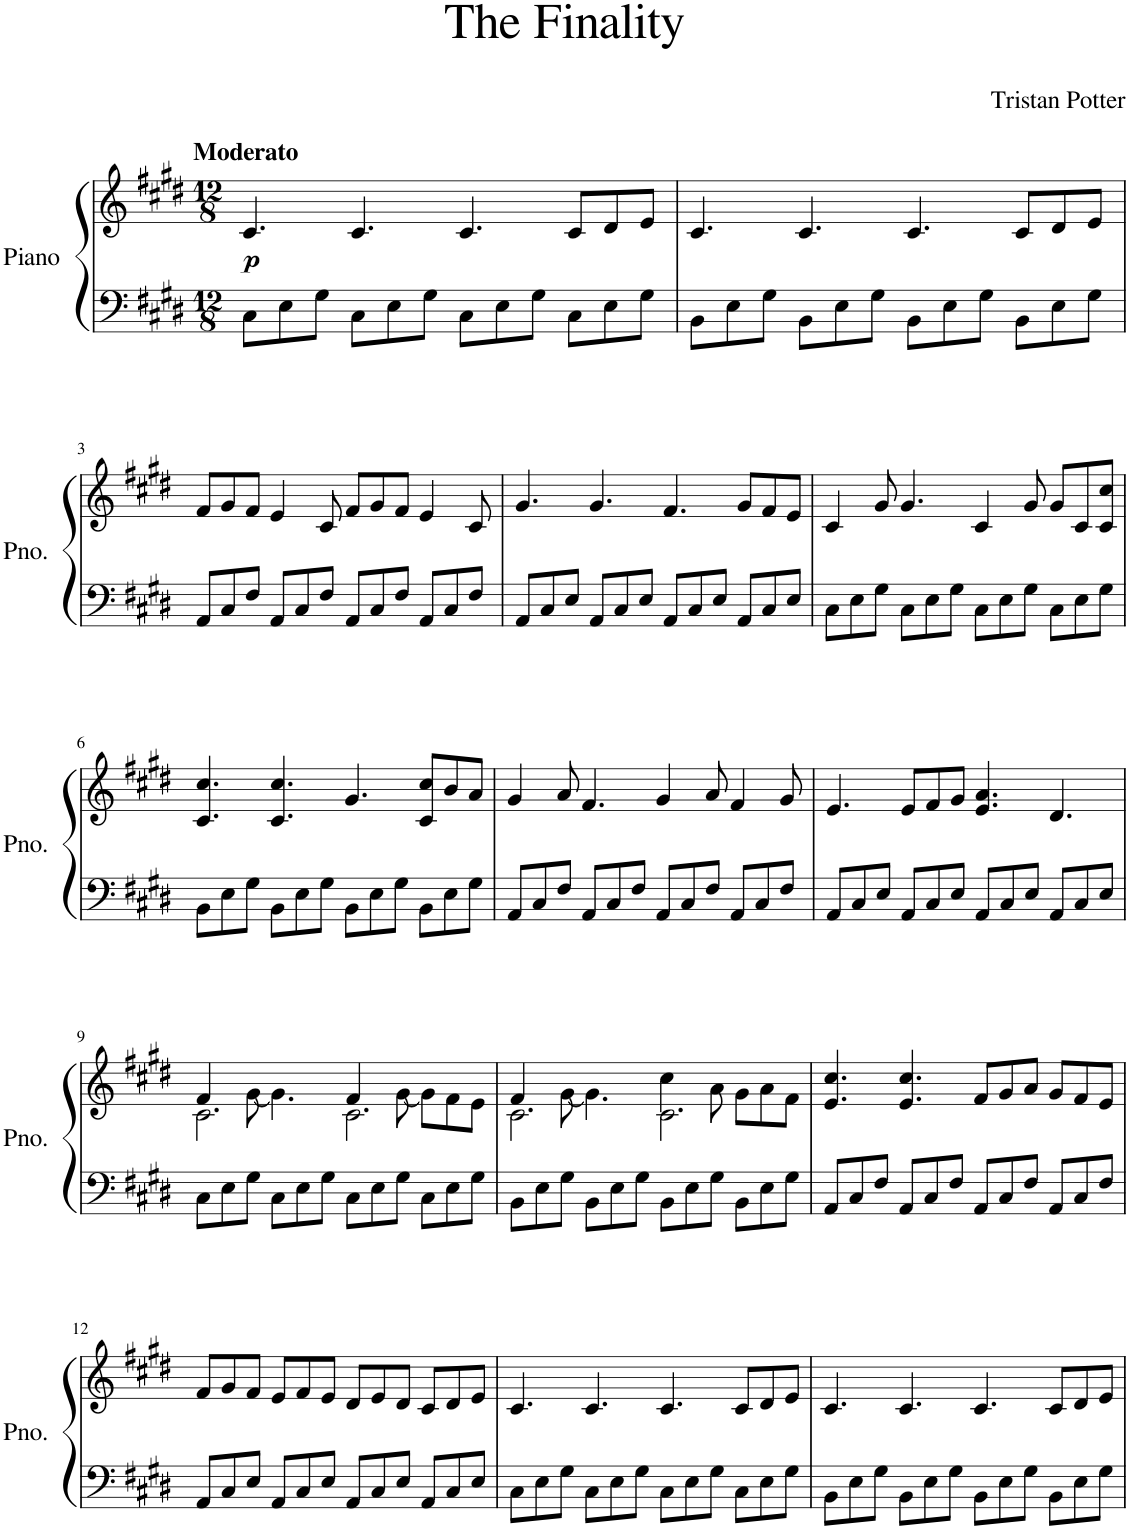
**kern	**kern	**dynam
*part1	*part1	*part1
*staff2	*staff1	*staff1/2
*I"Piano	*	*
*I'Pno.	*	*
*clefF4	*clefG2	*
*k[f#c#g#d#]	*k[f#c#g#d#]	*
*M12/8	*M12/8	*
=1	=1	=1
!	!LO:TX:a:B:t=Moderato	!
!	!	!LO:DY:b
8C#\L	4.c#/	p
8E\	.	.
8G#\J	.	.
8C#\L	4.c#/	.
8E\	.	.
8G#\J	.	.
8C#\L	4.c#/	.
8E\	.	.
8G#\J	.	.
8C#\L	8c#/L	.
8E\	8d#/	.
8G#\J	8e/J	.
=2	=2	=2
8BB\L	4.c#/	.
8E\	.	.
8G#\J	.	.
8BB\L	4.c#/	.
8E\	.	.
8G#\J	.	.
8BB\L	4.c#/	.
8E\	.	.
8G#\J	.	.
8BB\L	8c#/L	.
8E\	8d#/	.
8G#\J	8e/J	.
!!LO:LB:g=z
=3	=3	=3
8AA/L	8f#/L	.
8C#/	8g#/	.
8F#/J	8f#/J	.
8AA/L	4e/	.
8C#/	.	.
8F#/J	8c#/	.
8AA/L	8f#/L	.
8C#/	8g#/	.
8F#/J	8f#/J	.
8AA/L	4e/	.
8C#/	.	.
8F#/J	8c#/	.
=4	=4	=4
8AA/L	4.g#/	.
8C#/	.	.
8E/J	.	.
8AA/L	4.g#/	.
8C#/	.	.
8E/J	.	.
8AA/L	4.f#/	.
8C#/	.	.
8E/J	.	.
8AA/L	8g#/L	.
8C#/	8f#/	.
8E/J	8e/J	.
=5	=5	=5
8C#\L	4c#/	.
8E\	.	.
8G#\J	8g#/	.
8C#\L	4.g#/	.
8E\	.	.
8G#\J	.	.
8C#\L	4c#/	.
8E\	.	.
8G#\J	8g#/	.
8C#\L	8g#/L	.
8E\	8c#/	.
8G#\J	8c#/ 8cc#/J	.
!!LO:LB:g=z
=6	=6	=6
8BB\L	4.c#/ 4.cc#/	.
8E\	.	.
8G#\J	.	.
8BB\L	4.c#/ 4.cc#/	.
8E\	.	.
8G#\J	.	.
8BB\L	4.g#/	.
8E\	.	.
8G#\J	.	.
8BB\L	8c#/ 8cc#/L	.
8E\	8b/	.
8G#\J	8a/J	.
=7	=7	=7
8AA/L	4g#/	.
8C#/	.	.
8F#/J	8a/	.
8AA/L	4.f#/	.
8C#/	.	.
8F#/J	.	.
8AA/L	4g#/	.
8C#/	.	.
8F#/J	8a/	.
8AA/L	4f#/	.
8C#/	.	.
8F#/J	8g#/	.
=8	=8	=8
8AA/L	4.e/	.
8C#/	.	.
8E/J	.	.
8AA/L	8e/L	.
8C#/	8f#/	.
8E/J	8g#/J	.
8AA/L	4.e/ 4.a/	.
8C#/	.	.
8E/J	.	.
8AA/L	4.d#/	.
8C#/	.	.
8E/J	.	.
!!LO:LB:g=z
=9	=9	=9
*	*^	*
8C#\L	2.c#\	4f#/	.
8E\	.	.	.
8G#\J	.	[8g#\	.
8C#\L	.	4.g#\]	.
8E\	.	.	.
8G#\J	.	.	.
8C#\L	2.c#\	4f#/	.
8E\	.	.	.
8G#\J	.	[8g#\	.
8C#\L	.	8g#\L]	.
8E\	.	8f#\	.
8G#\J	.	8e\J	.
=10	=10	=10	=10
8BB\L	2.c#\	4f#/	.
8E\	.	.	.
8G#\J	.	[8g#\	.
8BB\L	.	4.g#\]	.
8E\	.	.	.
8G#\J	.	.	.
8BB\L	2.c#\	4cc#\	.
8E\	.	.	.
8G#\J	.	8a\	.
8BB\L	.	8g#\L	.
8E\	.	8a\	.
8G#\J	.	8f#\J	.
*	*v	*v	*
=11	=11	=11
8AA/L	4.e/ 4.cc#/	.
8C#/	.	.
8F#/J	.	.
8AA/L	4.e/ 4.cc#/	.
8C#/	.	.
8F#/J	.	.
8AA/L	8f#/L	.
8C#/	8g#/	.
8F#/J	8a/J	.
8AA/L	8g#/L	.
8C#/	8f#/	.
8F#/J	8e/J	.
!!LO:LB:g=z
=12	=12	=12
8AA/L	8f#/L	.
8C#/	8g#/	.
8E/J	8f#/J	.
8AA/L	8e/L	.
8C#/	8f#/	.
8E/J	8e/J	.
8AA/L	8d#/L	.
8C#/	8e/	.
8E/J	8d#/J	.
8AA/L	8c#/L	.
8C#/	8d#/	.
8E/J	8e/J	.
=13	=13	=13
8C#\L	4.c#/	.
8E\	.	.
8G#\J	.	.
8C#\L	4.c#/	.
8E\	.	.
8G#\J	.	.
8C#\L	4.c#/	.
8E\	.	.
8G#\J	.	.
8C#\L	8c#/L	.
8E\	8d#/	.
8G#\J	8e/J	.
=14	=14	=14
8BB\L	4.c#/	.
8E\	.	.
8G#\J	.	.
8BB\L	4.c#/	.
8E\	.	.
8G#\J	.	.
8BB\L	4.c#/	.
8E\	.	.
8G#\J	.	.
8BB\L	8c#/L	.
8E\	8d#/	.
8G#\J	8e/J	.
=	=	=
*-	*-	*-
